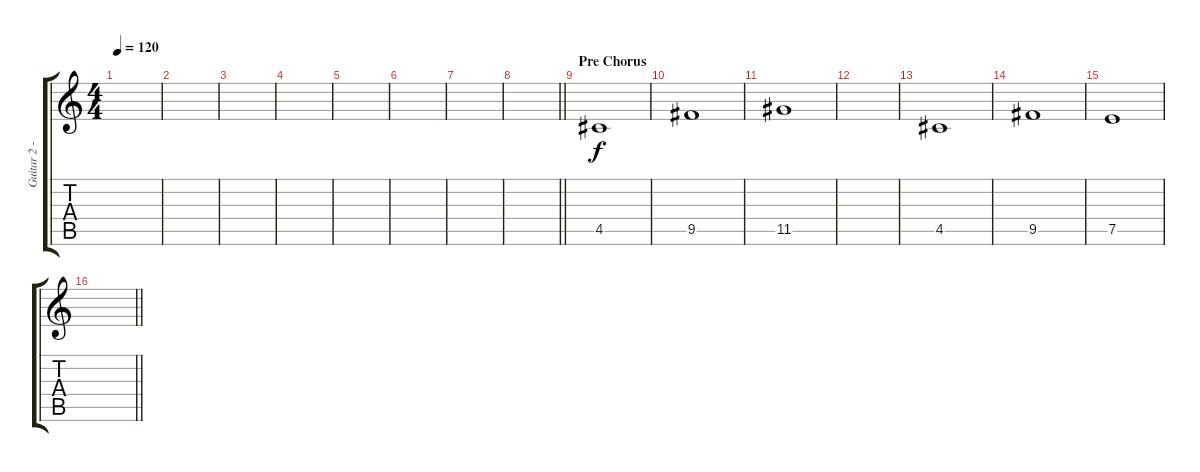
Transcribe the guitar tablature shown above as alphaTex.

\track ("Guitar 2 - Clean" "Guitar 2 -") {instrument electricguitarclean}
\staff {score tabs}
\tuning (E4 B3 G3 D3 A2 E2) {hide}
\ts (4 4)
\tempo 120
\clef g2
\ks c
|
|
|
|
|
|
|
\barLineRight lightlight
|
\section ("" "Pre Chorus")
4.5.1 |
9.5.1 |
11.5.1 |
|
4.5.1 |
9.5.1 |
7.5.1 |
\barLineRight lightlight
